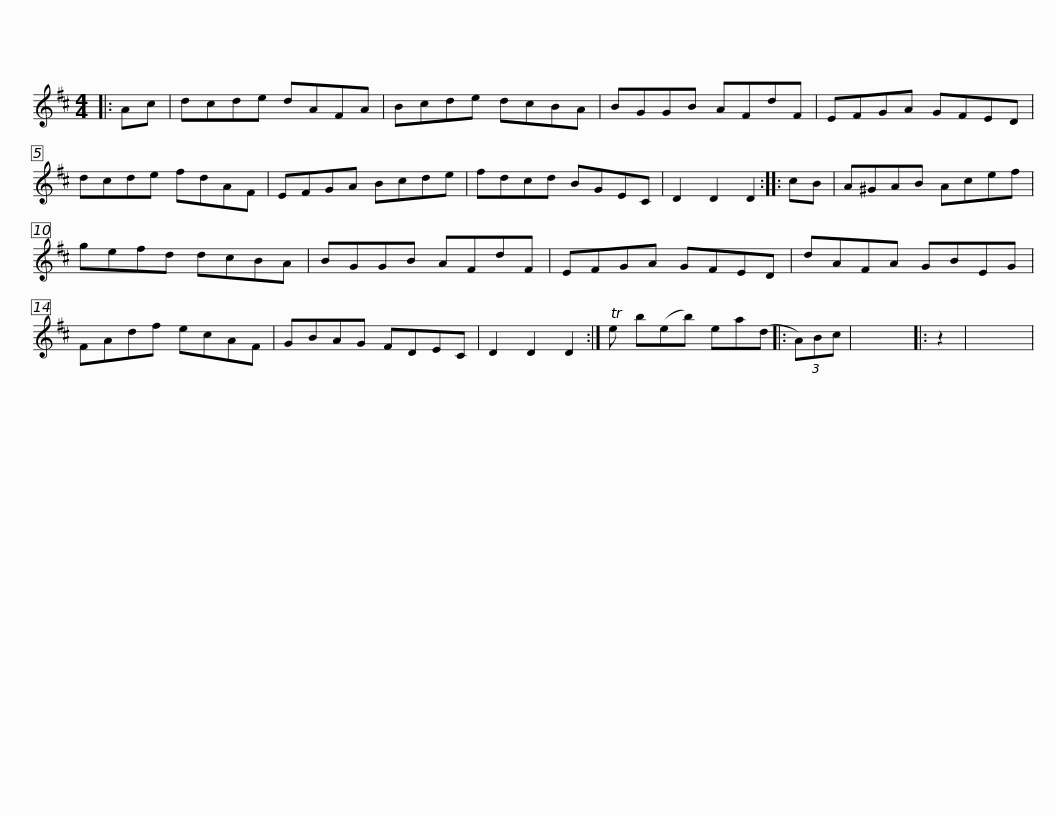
X:1
L:1/8
M:4/4
I:linebreak $
K:D
V:1 treble
V:1
|: Ac | dcde dAFA | Bcde dcBA | BGGB AFdF | EFGA GFED | %5
 dcde fdAF |$ EFGA Bcde | fdcd BGEC | D2 D2 D2 :: cB | %10
 A^GAB Acef | gefd dcBA |$ BGGB AFdF | EFGA GFED | dAFA GBEG | %15
 FAdf ecAF | GBAG FDEC | D2 D2 D2 :|$ Te b(eb) ea(d |: (3A)Bc | %20
 x8 |: z2 | x8 | %23
